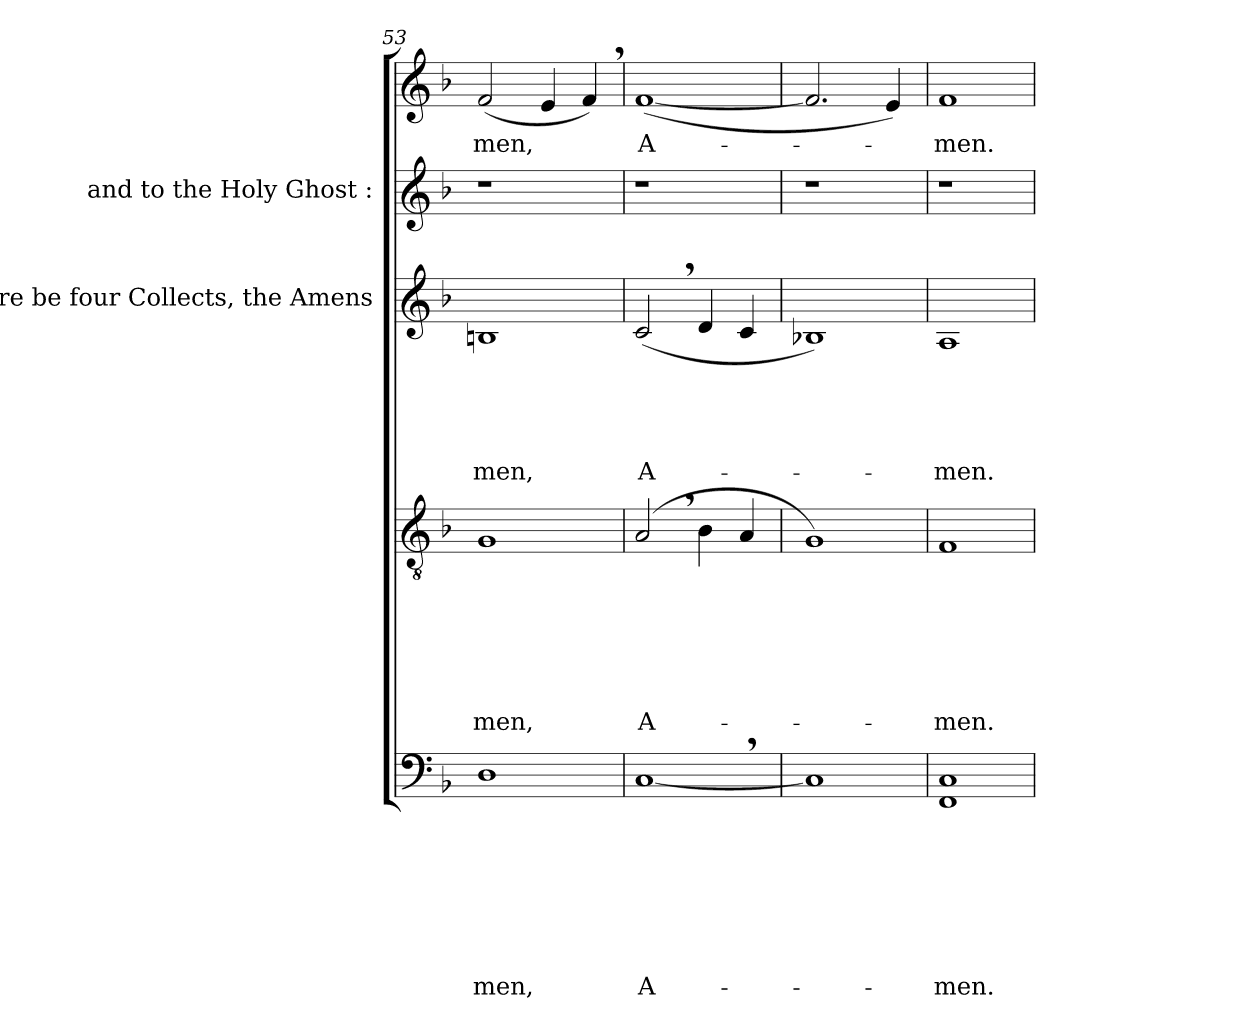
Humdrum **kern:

**kern	**text	**text	**text	**text	**text	**text	**text	**text	**kern	**text	**text	**text	**text	**text	**text	**text	**kern	**text	**text	**text	**text	**text	**kern	**kern	**text
*part5	*part5	*part5	*part5	*part5	*part5	*part5	*part5	*part5	*part4	*part4	*part4	*part4	*part4	*part4	*part4	*part4	*part3	*part3	*part3	*part3	*part3	*part3	*part2	*part1	*part1
*staff5	*staff5	*staff5	*staff5	*staff5	*staff5	*staff5	*staff5	*staff5	*staff4	*staff4	*staff4	*staff4	*staff4	*staff4	*staff4	*staff4	*staff3	*staff3	*staff3	*staff3	*staff3	*staff3	*staff2	*staff1	*staff1
*	*	*	*	*	*	*	*	*	*	*	*	*	*	*	*	*	*I"Ifthere be four Collects, the Amens	*	*	*	*	*	*I"and to the Holy Ghost :	*	*
*	*	*	*	*	*	*	*	*	*	*	*	*	*	*	*	*	*I'Ch	*	*	*	*	*	*	*	*
*clefF4	*	*	*	*	*	*	*	*	*clefGv2	*	*	*	*	*	*	*	*clefG2	*	*	*	*	*	*clefG2	*clefG2	*
*ITrd-3c-5	*	*	*	*	*	*	*	*	*ITrd-3c-5	*	*	*	*	*	*	*	*	*	*	*	*	*	*ITrd-3c-5	*ITrd-3c-5	*
*k[b-e-]	*	*	*	*	*	*	*	*	*k[b-e-]	*	*	*	*	*	*	*	*k[b-]	*	*	*	*	*	*k[b-e-]	*k[b-e-]	*
*B-:	*	*	*	*	*	*	*	*	*B-:	*	*	*	*	*	*	*	*F:	*	*	*	*	*	*B-:	*B-:	*
=53	=53	=53	=53	=53	=53	=53	=53	=53	=53	=53	=53	=53	=53	=53	=53	=53	=53	=53	=53	=53	=53	=53	=53	=53	=53
!	!	!	!	!	!	!	!	!LO:LY:b	!	!	!	!	!	!	!	!LO:LY:b	!	!	!	!	!	!LO:LY:b	!	!	!LO:LY:b
1G	.	.	.	.	.	.	.	-men,	1c	.	.	.	.	.	.	-men,	1Bn	.	.	.	.	-men,	1r	(<2b-/	-men,
.	.	.	.	.	.	.	.	.	.	.	.	.	.	.	.	.	.	.	.	.	.	.	.	4a/	.
.	.	.	.	.	.	.	.	.	.	.	.	.	.	.	.	.	.	.	.	.	.	.	.	4b-,>/)	.
=54	=54	=54	=54	=54	=54	=54	=54	=54	=54	=54	=54	=54	=54	=54	=54	=54	=54	=54	=54	=54	=54	=54	=54	=54	=54
!	!	!	!	!	!	!	!	!LO:LY:b	!	!	!	!	!	!	!	!LO:LY:b	!	!	!	!	!	!LO:LY:b	!	!	!LO:LY:b
[<1F,<	.	.	.	.	.	.	.	A-	(2d,>/	.	.	.	.	.	.	A-	(<2c,>/	.	.	.	.	A-	1r	(<[<1b-	A-
.	.	.	.	.	.	.	.	.	4e-\	.	.	.	.	.	.	.	4d/	.	.	.	.	.	.	.	.
.	.	.	.	.	.	.	.	.	4d/	.	.	.	.	.	.	.	4c/	.	.	.	.	.	.	.	.
=55	=55	=55	=55	=55	=55	=55	=55	=55	=55	=55	=55	=55	=55	=55	=55	=55	=55	=55	=55	=55	=55	=55	=55	=55	=55
1F]	.	.	.	.	.	.	.	.	1c)	.	.	.	.	.	.	.	1B-X)	.	.	.	.	.	1r	2.b-/]	.
.	.	.	.	.	.	.	.	.	.	.	.	.	.	.	.	.	.	.	.	.	.	.	.	4a/)	.
=56	=56	=56	=56	=56	=56	=56	=56	=56	=56	=56	=56	=56	=56	=56	=56	=56	=56	=56	=56	=56	=56	=56	=56	=56	=56
!	!	!	!	!	!	!	!	!LO:LY:b	!	!	!	!	!	!	!	!LO:LY:b	!	!	!	!	!	!LO:LY:b	!	!	!LO:LY:b
1BB- 1F	.	.	.	.	.	.	.	-men.	1B-	.	.	.	.	.	.	-men.	1A	.	.	.	.	-men.	1r	1b-	-men.
=	=	=	=	=	=	=	=	=	=	=	=	=	=	=	=	=	=	=	=	=	=	=	=	=	=
*-	*-	*-	*-	*-	*-	*-	*-	*-	*-	*-	*-	*-	*-	*-	*-	*-	*-	*-	*-	*-	*-	*-	*-	*-	*-
